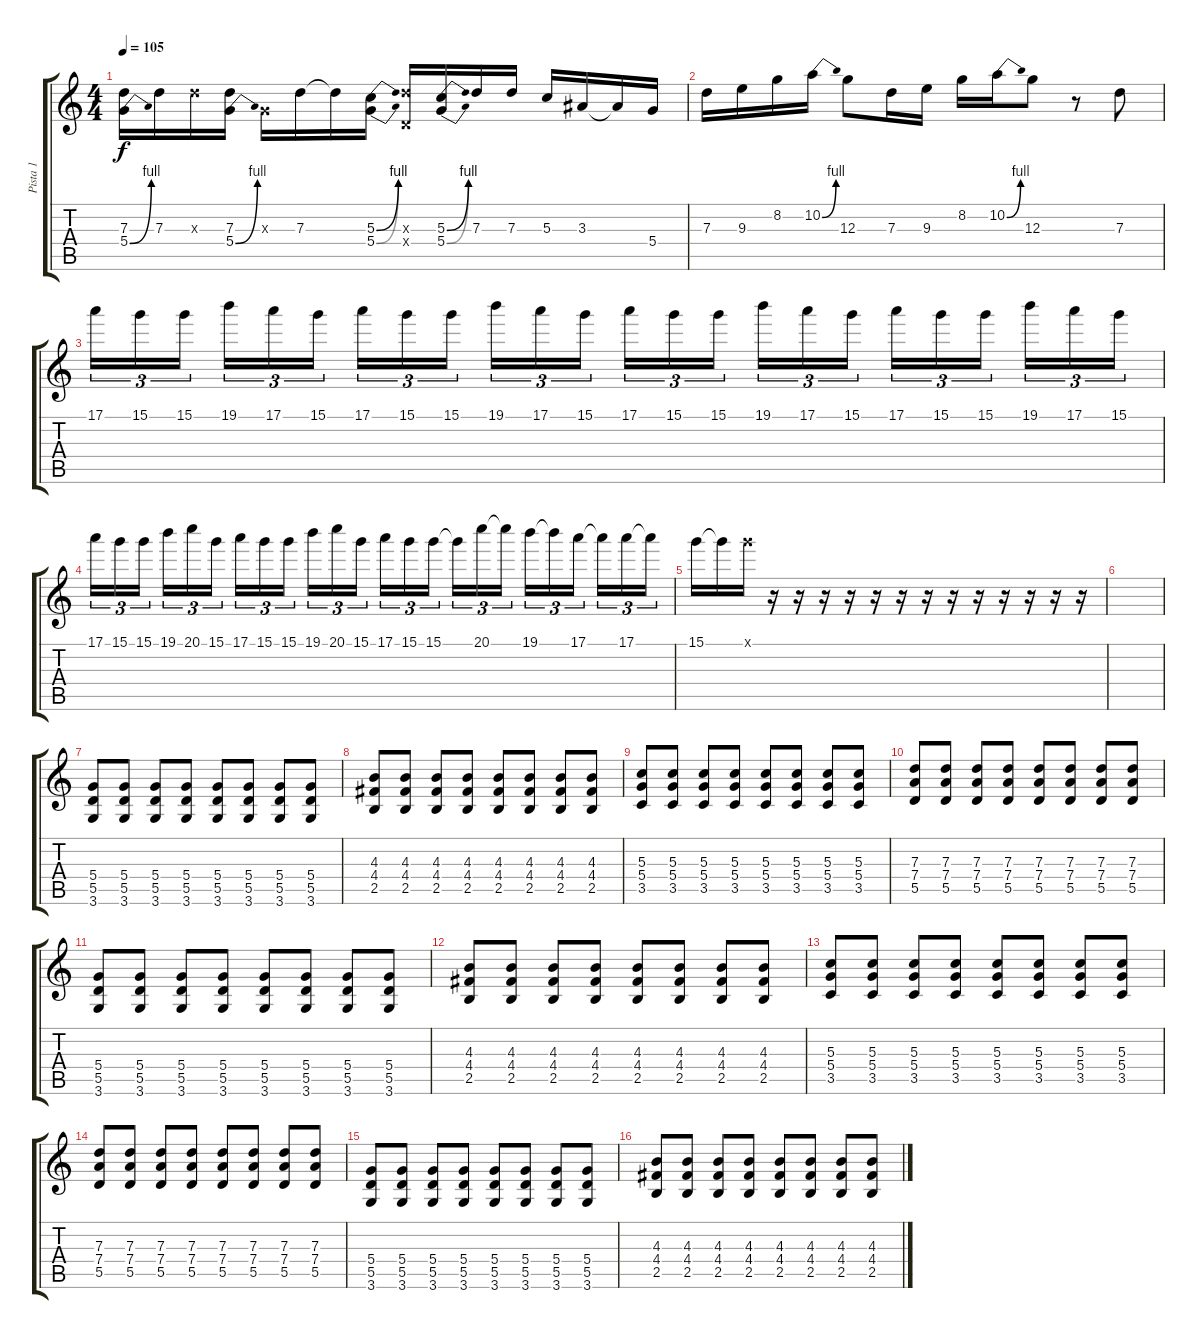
\track ("Pista 1" "Pista 1") {instrument distortionguitar}
\staff {score tabs}
\tuning (E4 B3 G3 D3 A2 E2) {hide}
\ts (4 4)
\tempo 105
\clef g2
\ks c
(7.3 5.4{be (bend 0 0 60 4)}).16{dy f} 7.3.16 7.3{x}.16 (7.3 5.4{be (bend 0 0 60 4)}).16 0.3{x}.16 7.3.16 7.3{t}.16 (5.3{be (bend 0 0 60 4)} 5.4{be (bend 0 0 60 4)}).16 (7.3{x} 0.4{x}).16 (5.3{be (bend 0 0 60 4)} 5.4{be (bend 0 0 60 4)}).16 7.3.16 7.3.16 5.3.16 3.3.16 3.3{t}.16 5.4.16 |
7.3.16 9.3.16 8.2.16 10.2{be (bend 0 0 60 4)}.16 12.3.8 7.3.16 9.3.16 8.2.16 10.2{be (bend 0 0 60 4)}.16 12.3.8 r.8 7.3.8 |
17.1.16{tu (3 2)} 15.1.16{tu (3 2)} 15.1.16{tu (3 2) beam splitsecondary} 19.1.16{tu (3 2)} 17.1.16{tu (3 2)} 15.1.16{tu (3 2)} 17.1.16{tu (3 2)} 15.1.16{tu (3 2)} 15.1.16{tu (3 2) beam splitsecondary} 19.1.16{tu (3 2)} 17.1.16{tu (3 2)} 15.1.16{tu (3 2)} 17.1.16{tu (3 2)} 15.1.16{tu (3 2)} 15.1.16{tu (3 2) beam splitsecondary} 19.1.16{tu (3 2)} 17.1.16{tu (3 2)} 15.1.16{tu (3 2)} 17.1.16{tu (3 2)} 15.1.16{tu (3 2)} 15.1.16{tu (3 2) beam splitsecondary} 19.1.16{tu (3 2)} 17.1.16{tu (3 2)} 15.1.16{tu (3 2)} |
17.1.16{tu (3 2)} 15.1.16{tu (3 2)} 15.1.16{tu (3 2) beam splitsecondary} 19.1.16{tu (3 2)} 20.1.16{tu (3 2)} 15.1.16{tu (3 2)} 17.1.16{tu (3 2)} 15.1.16{tu (3 2)} 15.1.16{tu (3 2) beam splitsecondary} 19.1.16{tu (3 2)} 20.1.16{tu (3 2)} 15.1.16{tu (3 2)} 17.1.16{tu (3 2)} 15.1.16{tu (3 2)} 15.1.16{tu (3 2) beam splitsecondary} 15.1{t}.16{tu (3 2)} 20.1.16{tu (3 2)} 20.1{t}.16{tu (3 2)} 19.1.16{tu (3 2)} 19.1{t}.16{tu (3 2)} 17.1.16{tu (3 2) beam splitsecondary} 17.1{t}.16{tu (3 2)} 17.1.16{tu (3 2)} 17.1{t}.16{tu (3 2)} |
15.1.16 15.1{t}.16 15.1{x}.16 r.16 r.16 r.16 r.16 r.16 r.16 r.16 r.16 r.16 r.16 r.16 r.16 r.16 |
|
(5.4 5.5 3.6).8 (5.4 5.5 3.6).8 (5.4 5.5 3.6).8 (5.4 5.5 3.6).8 (5.4 5.5 3.6).8 (5.4 5.5 3.6).8 (5.4 5.5 3.6).8 (5.4 5.5 3.6).8 |
(4.3 4.4 2.5).8 (4.3 4.4 2.5).8 (4.3 4.4 2.5).8 (4.3 4.4 2.5).8 (4.3 4.4 2.5).8 (4.3 4.4 2.5).8 (4.3 4.4 2.5).8 (4.3 4.4 2.5).8 |
(5.3 5.4 3.5).8 (5.3 5.4 3.5).8 (5.3 5.4 3.5).8 (5.3 5.4 3.5).8 (5.3 5.4 3.5).8 (5.3 5.4 3.5).8 (5.3 5.4 3.5).8 (5.3 5.4 3.5).8 |
(7.3 7.4 5.5).8 (7.3 7.4 5.5).8 (7.3 7.4 5.5).8 (7.3 7.4 5.5).8 (7.3 7.4 5.5).8 (7.3 7.4 5.5).8 (7.3 7.4 5.5).8 (7.3 7.4 5.5).8 |
(5.4 5.5 3.6).8 (5.4 5.5 3.6).8 (5.4 5.5 3.6).8 (5.4 5.5 3.6).8 (5.4 5.5 3.6).8 (5.4 5.5 3.6).8 (5.4 5.5 3.6).8 (5.4 5.5 3.6).8 |
(4.3 4.4 2.5).8 (4.3 4.4 2.5).8 (4.3 4.4 2.5).8 (4.3 4.4 2.5).8 (4.3 4.4 2.5).8 (4.3 4.4 2.5).8 (4.3 4.4 2.5).8 (4.3 4.4 2.5).8 |
(5.3 5.4 3.5).8 (5.3 5.4 3.5).8 (5.3 5.4 3.5).8 (5.3 5.4 3.5).8 (5.3 5.4 3.5).8 (5.3 5.4 3.5).8 (5.3 5.4 3.5).8 (5.3 5.4 3.5).8 |
(7.3 7.4 5.5).8 (7.3 7.4 5.5).8 (7.3 7.4 5.5).8 (7.3 7.4 5.5).8 (7.3 7.4 5.5).8 (7.3 7.4 5.5).8 (7.3 7.4 5.5).8 (7.3 7.4 5.5).8 |
(5.4 5.5 3.6).8 (5.4 5.5 3.6).8 (5.4 5.5 3.6).8 (5.4 5.5 3.6).8 (5.4 5.5 3.6).8 (5.4 5.5 3.6).8 (5.4 5.5 3.6).8 (5.4 5.5 3.6).8 |
(4.3 4.4 2.5).8 (4.3 4.4 2.5).8 (4.3 4.4 2.5).8 (4.3 4.4 2.5).8 (4.3 4.4 2.5).8 (4.3 4.4 2.5).8 (4.3 4.4 2.5).8 (4.3 4.4 2.5).8
